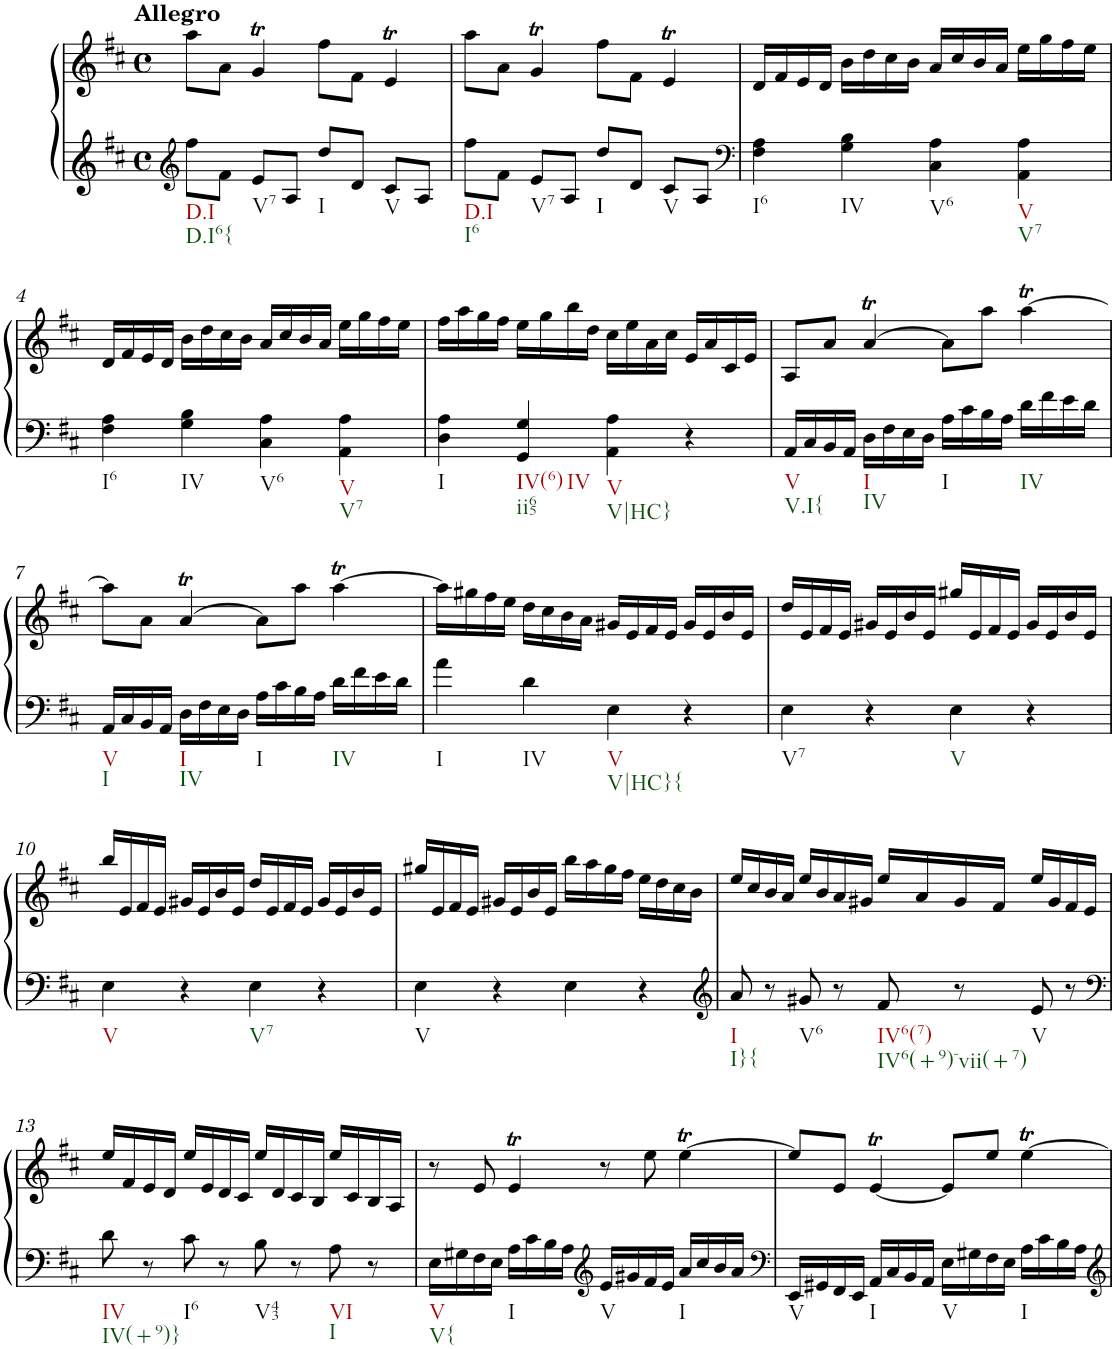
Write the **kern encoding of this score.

**kern	**kern
*part1	*part1
*staff2	*staff1
*I"Harpsichord	*
*I'Hpschd	*
*clefG2	*clefG2
*k[f#c#]	*k[f#c#]
*D:	*D:
*M4/4	*M4/4
*met(c)	*met(c)
=1	=1
!	!LO:TX:a:B:t=Allegro
!LO:TX:b:t=D.I	!
!LO:TX:b:t=D.I6{	!
8ff#\L	8aa\L
8f#\J	8a\J
!LO:TX:b:t=V7	!
8e/L	4gT/
8A/J	.
!LO:TX:b:t=I	!
8dd/L	8ff#\L
8d/J	8f#\J
!LO:TX:b:t=V	!
8c#/L	4eT/
8A/J	.
=2	=2
!LO:TX:b:t=D.I	!
!LO:TX:b:t=I6	!
8ff#\L	8aa\L
8f#\J	8a\J
!LO:TX:b:t=V7	!
8e/L	4gT/
8A/J	.
!LO:TX:b:t=I	!
8dd/L	8ff#\L
8d/J	8f#\J
!LO:TX:b:t=V	!
8c#/L	4eT/
8A/J	.
=3	=3
*clefF4	*
!LO:TX:b:t=I6	!
4F#\ 4A\	16d/LL
.	16f#/
.	16e/
.	16d/JJ
!LO:TX:b:t=IV	!
4G\ 4B\	16b\LL
.	16dd\
.	16cc#\
.	16b\JJ
!LO:TX:b:t=V6	!
4C#\ 4A\	16a/LL
.	16cc#/
.	16b/
.	16a/JJ
!LO:TX:b:t=V	!
!LO:TX:b:t=V7	!
4AA\ 4A\	16ee\LL
.	16gg\
.	16ff#\
.	16ee\JJ
!!LO:LB:g=z
=4	=4
!LO:TX:b:t=I6	!
4F#\ 4A\	16d/LL
.	16f#/
.	16e/
.	16d/JJ
!LO:TX:b:t=IV	!
4G\ 4B\	16b\LL
.	16dd\
.	16cc#\
.	16b\JJ
!LO:TX:b:t=V6	!
4C#\ 4A\	16a/LL
.	16cc#/
.	16b/
.	16a/JJ
!LO:TX:b:t=V	!
!LO:TX:b:t=V7	!
4AA\ 4A\	16ee\LL
.	16gg\
.	16ff#\
.	16ee\JJ
=5	=5
!LO:TX:b:t=I	!
4D\ 4A\	16ff#\LL
.	16aa\
.	16gg\
.	16ff#\JJ
!LO:TX:b:t=IV(6)	!
!LO:TX:b:t=ii65	!
!LO:TX:b:t=IV	!
4GG/ 4G/	16ee\LL
.	16gg\
.	16bb\
.	16dd\JJ
!LO:TX:b:t=V	!
!LO:TX:b:t=V|HC}	!
4AA\ 4A\	16cc#\LL
.	16ee\
.	16a\
.	16cc#\JJ
4r	16e/LL
.	16a/
.	16c#/
.	16e/JJ
=6	=6
!LO:TX:b:t=V	!
!LO:TX:b:t=V.I{	!
16AA/LL	8A/L
16C#/	.
16BB/	8a/J
16AA/JJ	.
!LO:TX:b:t=I	!
!LO:TX:b:t=IV	!
16D\LL	[4aT/
16F#\	.
16E\	.
16D\JJ	.
!LO:TX:b:t=I	!
16A\LL	8a\L]
16c#\	.
16B\	8aa\J
16A\JJ	.
!LO:TX:b:t=IV	!
16d\LL	[4aaT\
16f#\	.
16e\	.
16d\JJ	.
!!LO:LB:g=z
=7	=7
!LO:TX:b:t=V	!
!LO:TX:b:t=I	!
16AA/LL	8aa\L]
16C#/	.
16BB/	8a\J
16AA/JJ	.
!LO:TX:b:t=I	!
!LO:TX:b:t=IV	!
16D\LL	[4aT/
16F#\	.
16E\	.
16D\JJ	.
!LO:TX:b:t=I	!
16A\LL	8a\L]
16c#\	.
16B\	8aa\J
16A\JJ	.
!LO:TX:b:t=IV	!
16d\LL	[4aaT\
16f#\	.
16e\	.
16d\JJ	.
=8	=8
!LO:TX:b:t=I	!
4a\	16aa\LL]
.	16gg#X\
.	16ff#\
.	16ee\JJ
!LO:TX:b:t=IV	!
4d\	16dd\LL
.	16cc#\
.	16b\
.	16a\JJ
!LO:TX:b:t=V	!
!LO:TX:b:t=V|HC}{	!
4E\	16g#X/LL
.	16e/
.	16f#/
.	16e/JJ
4r	16g#/LL
.	16e/
.	16b/
.	16e/JJ
=9	=9
!LO:TX:b:t=V7	!
4E\	16dd/LL
.	16e/
.	16f#/
.	16e/JJ
4r	16g#X/LL
.	16e/
.	16b/
.	16e/JJ
!LO:TX:b:t=V	!
4E\	16gg#X/LL
.	16e/
.	16f#/
.	16e/JJ
4r	16g#/LL
.	16e/
.	16b/
.	16e/JJ
!!LO:LB:g=z
=10	=10
!LO:TX:b:t=V	!
4E\	16bb/LL
.	16e/
.	16f#/
.	16e/JJ
4r	16g#X/LL
.	16e/
.	16b/
.	16e/JJ
!LO:TX:b:t=V7	!
4E\	16dd/LL
.	16e/
.	16f#/
.	16e/JJ
4r	16g#/LL
.	16e/
.	16b/
.	16e/JJ
=11	=11
!LO:TX:b:t=V	!
4E\	16gg#X/LL
.	16e/
.	16f#/
.	16e/JJ
4r	16g#X/LL
.	16e/
.	16b/
.	16e/JJ
4E\	16bb\LL
.	16aa\
.	16gg#\
.	16ff#\JJ
4r	16ee\LL
.	16dd\
.	16cc#\
.	16b\JJ
=12	=12
*clefG2	*
!LO:TX:b:t=I	!
!LO:TX:b:t=I}{	!
8a/	16ee/LL
.	16cc#/
8r	16b/
.	16a/JJ
!LO:TX:b:t=V6	!
8g#X/	16ee/LL
.	16b/
8r	16a/
.	16g#X/JJ
!LO:TX:b:t=IV6(7)	!
!LO:TX:b:t=IV6(+9)-vii(+7)	!
8f#/	16ee/LL
.	16a/
8r	16g#/
.	16f#/JJ
!LO:TX:b:t=V	!
8e/	16ee/LL
.	16g#/
8r	16f#/
.	16e/JJ
!!LO:LB:g=z
=13	=13
*clefF4	*
!LO:TX:b:t=IV	!
!LO:TX:b:t=IV(+9)}	!
8d\	16ee/LL
.	16f#/
8r	16e/
.	16d/JJ
!LO:TX:b:t=I6	!
8c#\	16ee/LL
.	16e/
8r	16d/
.	16c#/JJ
!LO:TX:b:t=V43	!
8B\	16ee/LL
.	16d/
8r	16c#/
.	16B/JJ
!LO:TX:b:t=VI	!
!LO:TX:b:t=I	!
8A\	16ee/LL
.	16c#/
8r	16B/
.	16A/JJ
=14	=14
!LO:TX:b:t=V	!
!LO:TX:b:t=V{	!
16E\LL	8r
16G#X\	.
16F#\	8e/
16E\JJ	.
!LO:TX:b:t=I	!
16A\LL	4eT/
16c#\	.
16B\	.
16A\JJ	.
*clefG2	*
!LO:TX:b:t=V	!
16e/LL	8r
16g#X/	.
16f#/	8ee\
16e/JJ	.
!LO:TX:b:t=I	!
16a/LL	[4eeT\
16cc#/	.
16b/	.
16a/JJ	.
=15	=15
*clefF4	*
!LO:TX:b:t=V	!
16EE/LL	8ee/L]
16GG#X/	.
16FF#/	8e/J
16EE/JJ	.
!LO:TX:b:t=I	!
16AA/LL	[4eT/
16C#/	.
16BB/	.
16AA/JJ	.
!LO:TX:b:t=V	!
16E\LL	8e/L]
16G#X\	.
16F#\	8ee/J
16E\JJ	.
!LO:TX:b:t=I	!
16A\LL	[4eeT\
16c#\	.
16B\	.
16A\JJ	.
=	=
*-	*-
